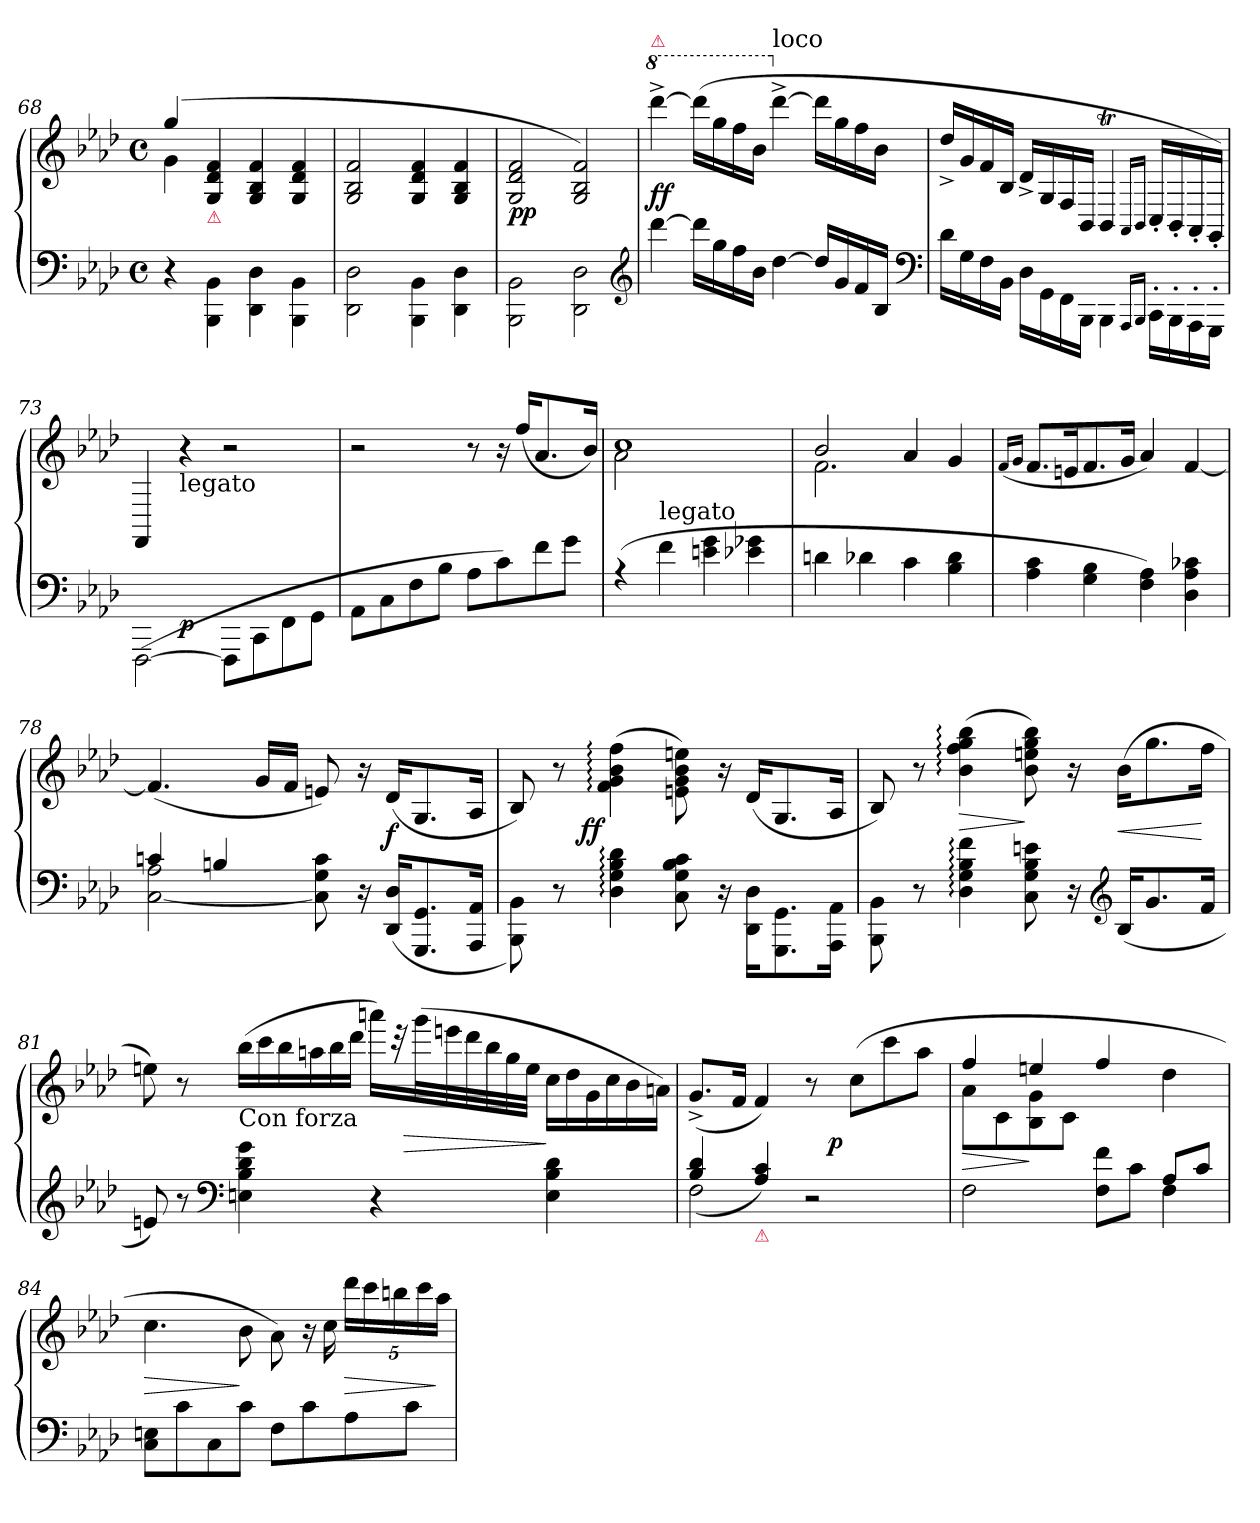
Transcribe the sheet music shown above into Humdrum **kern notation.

**kern	**kern	**dynam
*part1	*part1	*part1
*staff2	*staff1	*staff1/2
*clefF4	*clefG2	*
*k[b-e-a-d-]	*k[b-e-a-d-]	*
*f:	*f:	*
*M4/4	*M4/4	*
*met(c)	*met(c)	*
=68	=68	=68
*	*^	*
4r	(>4gg!	4g!	.
!	!LO:TX:b:color=crimson:t=⚠	!	!
4BBB-!\ 4BB-!\	4G!/ 4d-!/ 4f!/	4ryy	.
4DD-!\ 4D-!\	4G!/ 4B-!/ 4f!/	4ryy	.
4BBB-!\ 4BB-!\	4G!/ 4d-!/ 4f!/	4ryy	.
*	*v	*v	*
=69	=69	=69
2DD-!\ 2D-!\	2G!/ 2B-!/ 2f!/	.
4BBB-!\ 4BB-!\	4G!/ 4d-!/ 4f!/	.
4DD-!\ 4D-!\	4G!/ 4B-!/ 4f!/	.
=70	=70	=70
2BBB-!\ 2BB-!\	2G!/ 2d-!/ 2f!/	pp
2DD-!\ 2D-!\	2G!/ 2B-!/ 2f!/)	.
*clefG2	*	*
=71	=71	=71
*	*8va	*
!	!LO:TX:a:color=crimson:t=⚠	!
[4ddd-	[4dddd-^<	ff
16ddd-LL]	(>16dddd-LL]	.
16gg	16ggg	.
16ff	16fff	.
16b-JJ	16bb-JJ	.
*	*X8va	*
!	!LO:TX:a:t=loco	!
[4dd-	[4ddd-^<	.
16dd-LL]	16ddd-LL]	.
16g	16gg	.
16f	16ff	.
16B-JJ	16b-JJ	.
*clefF4	*	*
=72	=72	=72
16d-LL	16dd-^<LL	.
16G	16g	.
16F	16f	.
16BB-JJ	16B-JJ	.
16D-\LL	16d-^<\LL	.
16GG\	16G/	.
16FF\	16F/	.
16BBB-\JJ	16BB-/JJ	.
4BBB-\	4BB-T/	.
16qqAAA-LL	16qqAA-/LL	.
16qqBBB-JJ	16qqBB-/JJ	.
16CC'<\LL	16C'>/LL	.
16BBB-'<\	16BB-'>/	.
16AAA-'<\	16AA-'>/	.
16GGG'<\JJ	16GG'>/JJ)	.
=73	=73	=73
*^	*	*
(>[2FFF\	4ryy	4FF/	.
!	!	!LO:TX:b:t=legato	!
!	!	!	!LO:DY:b=2
.	2.ryy	4r	p
8FFF\L]	.	2r	.
8CC\	.	.	.
8FF\	.	.	.
8GG\J	.	.	.
*v	*v	*	*
=74	=74	=74
8AA-L	2r	.
8C	.	.
8F	.	.
8B-J	.	.
8A-L	8r	.
8c)	16r	.
.	(>16ffKL	.
8f\	8.a-/	.
8g\J	.	.
.	16b-/Jk)	.
=75	=75	=75
*	*^	*
(<4rA	1cc	2a-	.
!LO:TX:a:t=legato	!	!	!
4f\	.	.	.
4en\ 4g\	.	2ryy	.
4e-X\ 4g-X\	.	.	.
=76	=76	=76	=76
4dn	2b-	2.f	.
4d-X	.	.	.
4c	4a-	.	.
4B- 4d-	4g	4ryy	.
*	*v	*v	*
=77	=77	=77
.	(<16qqf/LL	.
.	16qqg/JJ	.
4A- 4c	8.fL	.
.	16enK	.
4G 4B-	8.f	.
.	16gJk	.
4F 4A-)	4a-)	.
4D- 4A- 4c-X	[4f	.
=78	=78	=78
*^	*	*
4cn	[2C 2A-	(>4.f]	.
4Bn	.	.	.
.	.	16gLL	.
.	.	16fJJ	.
4ryy	8C] 8G 8c	8en)	.
.	16r	16r	.
.	(>16DD- 16D-KL	(>16d-\KL	f
4ryy	8.GGG 8.GG	8.G/	.
.	16AAA- 16AA-Jk	16A-/Jk	.
*v	*v	*	*
=79	=79	=79
*	*^	*
8BBB-\ 8BB-\)	8B-/)	8.ryy	.
8r	8r	.	.
.	.	2ryy	ff
4D-: 4G: 4B-: 4d-:	(>4f: 4g: 4b-: 4ff:	.	.
8C 8G 8B- 8c	8en\ 8g\ 8b-\ 8een\)	.	.
16r	16r	.	.
16DD-\ 16D-\KL	(>16d-\KL	4ryy	.
8.GGG\ 8.GG\	8.G/	.	.
16AAA-\ 16AA-\Jk	16A-/Jk	16ryy	.
*	*v	*v	*
=80	=80	=80
8BBB-\ 8BB-\	8B-/)	.
8r	8r	.
4D-: 4G: 4B-: 4f:	(>4b-: 4ff: 4gg: 4bb-:	>
8C 8G 8B- 8en	8b- 8een 8gg 8bb-)	]
16r	16r	.
*clefG2	*	*
(<16B-KL	(>16b-KL	<
8.g	8.gg	.
16fJk	16ffJk	[
=81	=81	=81
8en)	8een)	.
8r	8r	.
*clefF4	*	*
*	*Xtuplet	*
!	!LO:TX:b:t=Con forza	!
4En 4B- 4d- 4g	(>24bb-LL	.
.	24ccc	.
.	24bb-	.
.	24aan	.
.	24bb-	.
.	24ddd-JJ	.
4r	18aaanLL)	.
.	36rccc	.
.	(>36gggL	>
.	36eeen	.
.	36ddd-	.
.	36bb-	.
.	36gg	.
.	36eeJJJ	.
4E 4B- 4d-	24ccLL	]
.	24dd-	.
.	24g	.
.	24cc	.
.	24b-	.
.	24anJJ)	.
=82	=82	=82
*^	*^	*
4B- 4d-	(<2F	(<8.g^>L	2ryy	.
.	.	16fJk	.	.
!LO:TX:b:color=crimson:t=⚠	!	!	!	!
4A- 4c)	.	4f)	.	.
2ryy	2r	8r	16ryy	.
.	.	.	4..ryy	p
.	.	(>8ccL	.	.
.	.	8ccc	.	.
.	.	8aa-J	.	.
=83	=83	=83	=83	=83
2ryy	2F	4ff	8a-L	>
.	.	.	8c	.
.	.	4een	8B- 8g	]
.	.	.	8cJ	.
4ryy	8F\ 8f\L	4ff/	4ryy	.
.	8cJ	.	.	.
8A-L	4F	4ryy	4dd-	.
8cJ	.	.	.	.
*v	*v	*	*	*
*	*v	*v	*
=84	=84	=84
8C 8EnL	4.cc	>
8c	.	.
8C	.	.
8cJ	8b-	]
8FL	8a-\)	.
8c	16r	.
.	16cc	.
*	*tuplet	*
8A-	20ddd-LL	>
.	20ccc	.
.	20bbn	.
8cJ	.	.
.	20ccc	.
.	20aa-JJ	]
=	=	=
*-	*-	*-
